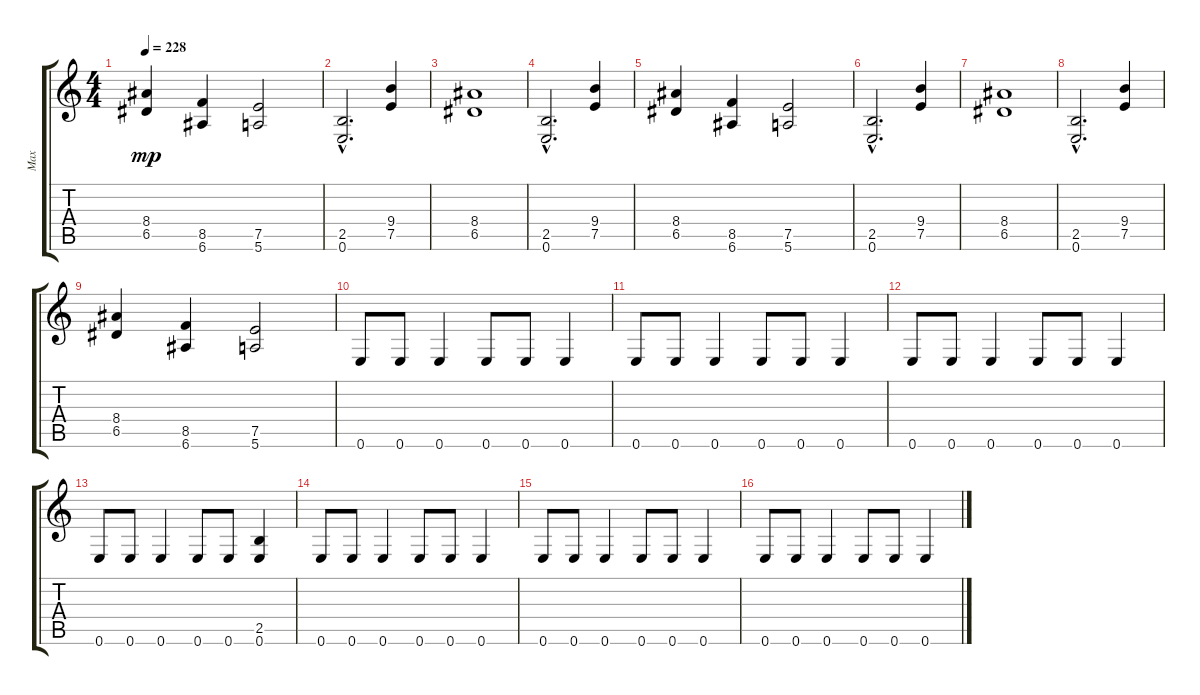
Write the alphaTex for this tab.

\track ("Max" "Max") {instrument distortionguitar}
\staff {score tabs}
\tuning (E4 B3 G3 D3 A2 E2) {hide}
\ts (4 4)
\tempo 228
\clef g2
\ks c
(8.4 6.5).4{dy mp} (8.5 6.6).4 (7.5 5.6).2 |
(2.5{hac} 0.6{hac}).2{d} (9.4 7.5).4 |
(8.4 6.5).1 |
(2.5{hac} 0.6{hac}).2{d} (9.4 7.5).4 |
(8.4 6.5).4 (8.5 6.6).4 (7.5 5.6).2 |
(2.5{hac} 0.6{hac}).2{d} (9.4 7.5).4 |
(8.4 6.5).1 |
(2.5{hac} 0.6{hac}).2{d} (9.4 7.5).4 |
(8.4 6.5).4 (8.5 6.6).4 (7.5 5.6).2 |
0.6.8 0.6.8 0.6.4 0.6.8 0.6.8 0.6.4 |
0.6.8 0.6.8 0.6.4 0.6.8 0.6.8 0.6.4 |
0.6.8 0.6.8 0.6.4 0.6.8 0.6.8 0.6.4 |
0.6.8 0.6.8 0.6.4 0.6.8 0.6.8 (2.5 0.6).4 |
0.6.8 0.6.8 0.6.4 0.6.8 0.6.8 0.6.4 |
0.6.8 0.6.8 0.6.4 0.6.8 0.6.8 0.6.4 |
0.6.8 0.6.8 0.6.4 0.6.8 0.6.8 0.6.4
